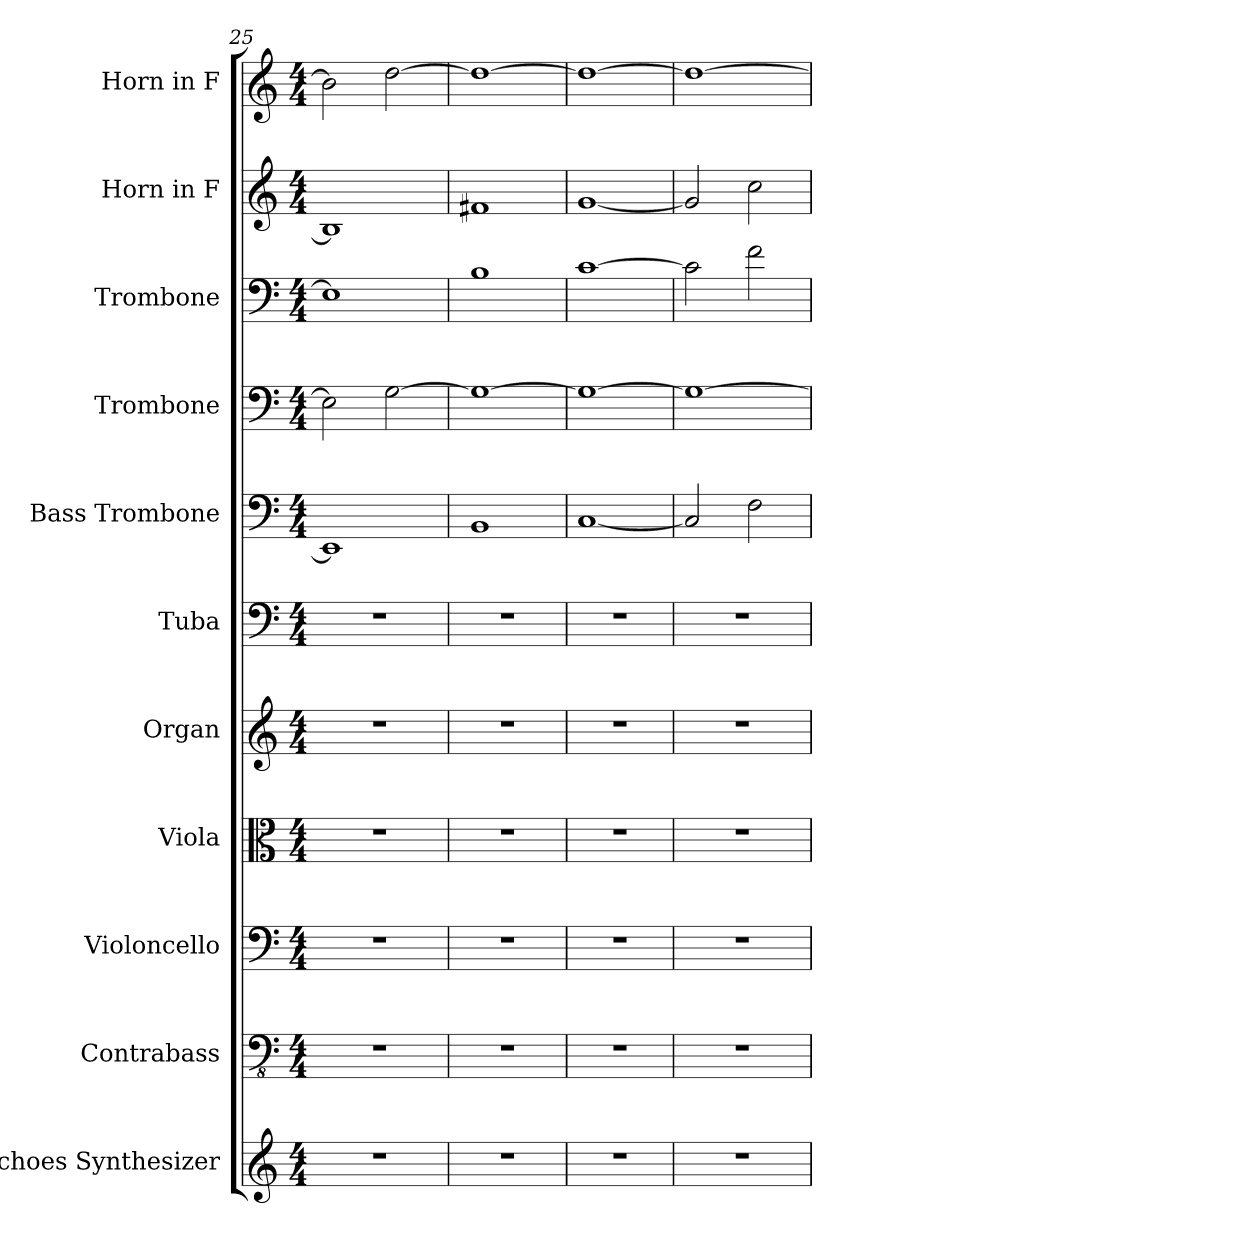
**kern	**kern	**kern	**kern	**kern	**kern	**kern	**kern	**kern	**kern	**kern
*part11	*part10	*part9	*part8	*part7	*part6	*part5	*part4	*part3	*part2	*part1
*staff11	*staff10	*staff9	*staff8	*staff7	*staff6	*staff5	*staff4	*staff3	*staff2	*staff1
*I"Echoes Synthesizer	*I"Contrabass	*I"Violoncello	*I"Viola	*I"Organ	*I"Tuba	*I"Bass Trombone	*I"Trombone	*I"Trombone	*I"Horn in F	*I"Horn in F
*I'Synth.	*I'Cb.	*I'Vlc.	*I'Vla.	*I'Org.	*I'Tba.	*I'B. Trb.	*I'Trb.	*I'Trb.	*	*
*clefG2	*clefFv4	*clefF4	*clefC3	*clefG2	*clefF4	*clefF4	*clefF4	*clefF4	*clefG2	*clefG2
*	*	*	*	*	*	*	*	*	*ITrd4c7	*ITrd4c7
*k[]	*k[]	*k[]	*k[]	*k[]	*k[]	*k[]	*k[]	*k[]	*k[b-]	*k[b-]
*M4/4	*M4/4	*M4/4	*M4/4	*M4/4	*M4/4	*M4/4	*M4/4	*M4/4	*M4/4	*M4/4
=25	=25	=25	=25	=25	=25	=25	=25	=25	=25	=25
1r	1r	1r	1r	1r	1r	1EE]	2E\]	1E]	1E]	2e\]
.	.	.	.	.	.	.	[2G\	.	.	[2g\
=26	=26	=26	=26	=26	=26	=26	=26	=26	=26	=26
1r	1r	1r	1r	1r	1r	1BB	1G_	1B	1Bn	1g_
!!LO:PB:g=z
=27	=27	=27	=27	=27	=27	=27	=27	=27	=27	=27
1r	1r	1r	1r	1r	1r	[1C	1G_	[1c	[1c	1g_
=28	=28	=28	=28	=28	=28	=28	=28	=28	=28	=28
1r	1r	1r	1r	1r	1r	2C/]	1G_	2c\]	2c/]	1g_
.	.	.	.	.	.	2F\	.	2f\	2f\	.
=	=	=	=	=	=	=	=	=	=	=
*-	*-	*-	*-	*-	*-	*-	*-	*-	*-	*-
